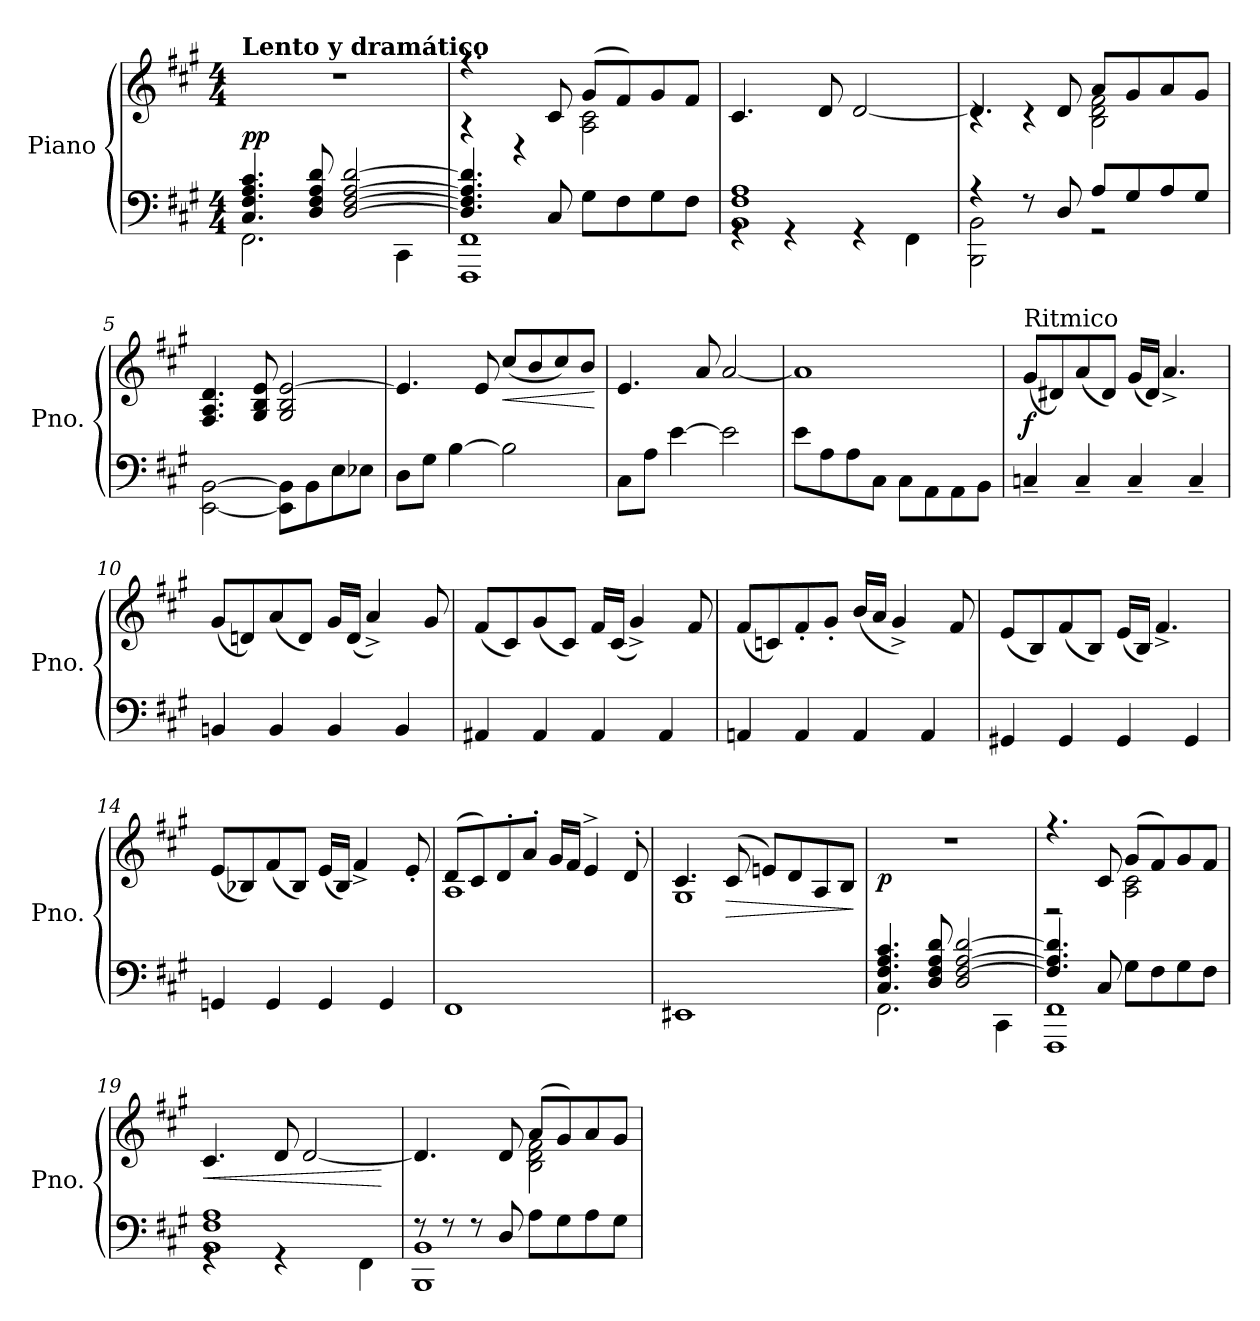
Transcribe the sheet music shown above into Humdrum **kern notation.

**kern	**kern	**dynam
*part1	*part1	*part1
*staff2	*staff1	*staff1/2
*I"Piano	*	*
*I'Pno.	*	*
*clefF4	*clefG2	*
*k[f#c#g#]	*k[f#c#g#]	*
*M4/4	*M4/4	*
*MM69	*MM69	*
=1	=1	=1
*^	*	*
!	!	!LO:TX:a:B:t=Lento y dramático	!
!	!	!	!LO:DY:a=2
4.C#/ 4.F#/ 4.A/ 4.c#/	2.FF#\	1r	pp
8D/ 8F#/ 8A/ 8d/	.	.	.
[2D/ [2F#/ [2A/ [2d/	.	.	.
.	4CC#\	.	.
=2	=2	=2	=2
*	*	*^	*
4.D/] 4.F#/] 4.A/] 4.d/]	1FFF# 1FF#	4.r	4r	.
.	.	.	4r	.
8C#/	.	8c#/	.	.
8G#\L	.	(>8g#/L	(<2A\ 2c#\	.
8F#\	.	8f#/)	.	.
8G#\)	.	8g#/	.	.
8F#\J	.	8f#/J	.	.
*	*	*v	*v	*
=3	=3	=3	=3
1BB 1F# 1A	4rGG	4.c#/	.
.	4rGG	.	.
.	.	8d/	.
.	4rGG	[2d/	.
.	4FF#\	.	.
=4	=4	=4	=4
*	*	*^	*
4r	2BBB\ 2BB\	4.d/]	4rc	.
8r	.	.	4rc	.
8D/	.	8d/	.	.
8A/L	2r	8a/L	2B\ 2d\ 2f#\	.
8G#/	.	8g#/	.	.
8A/	.	8a/	.	.
8G#/J	.	8g#/J	.	.
*v	*v	*	*	*
*	*v	*v	*
=5	=5	=5
[2EE\ [2BB\	4.F#/ 4.A/ 4.d/	.
.	8G#/ 8B/ 8e/	.
8EE\] 8BB\]L	2G#/ 2B/ [2e/	.
8BB\	.	.
8E\	.	.
8E-X\J	.	.
!!LO:LB:g=z
=6	=6	=6
8D\L	4.e/]	.
8G#\J	.	.
[4B\	.	.
.	8e/	.
!	!	!LO:HP:b
2B\]	(<8cc#/L	<
.	8b/	.
.	8cc#/)	.
.	8b/J	.
.	.	[
=7	=7	=7
8C#\L	4.e/	.
8A\J	.	.
[4e\	.	.
.	8a/	.
2e\]	[2a/	.
=8	=8	=8
8e\L	1a]	.
8A\	.	.
8A\	.	.
8C#\J	.	.
8C#\L	.	.
8AA\	.	.
8AA\	.	.
8BB\J	.	.
=9	=9	=9
!	!LO:TX:t=Ritmico	!
!	!	!LO:DY:b
4Cn~/	(<8g#/L	f
.	8d#X/)	.
4C~/	(<8a/	.
.	8d#/J)	.
4C~/	(<16g#/LL	.
.	16d#/JJ)	.
.	4.a^/	.
4C~/	.	.
=10	=10	=10
4BBn/	(<8g#/L	.
.	8dn/)	.
4BB/	(<8a/	.
.	8d/J)	.
4BB/	16g#/LL	.
.	(<16d/JJ	.
.	4a^/)	.
4BB/	.	.
.	8g#/	.
!!LO:LB:g=z
=11	=11	=11
4AA#X/	(<8f#/L	.
.	8c#/)	.
4AA#/	(<8g#/	.
.	8c#/J)	.
4AA#/	16f#/LL	.
.	(<16c#/JJ	.
.	4g#^/)	.
4AA#/	.	.
.	8f#/	.
=12	=12	=12
4AAn/	(<8f#/L	.
.	8cn/)	.
4AA/	8f#'/	.
.	8g#'/J	.
4AA/	(<16b/LL	.
.	16a/JJ	.
.	4g#^/)	.
4AA/	.	.
.	8f#/	.
=13	=13	=13
4GG#X/	(<8e/L	.
.	8B/)	.
4GG#/	(<8f#/	.
.	8B/J)	.
4GG#/	(<16e/LL	.
.	16B/JJ)	.
.	4.f#^/	.
4GG#/	.	.
=14	=14	=14
4GGn/	(<8e/L	.
.	8B-X/)	.
4GG/	(<8f#/	.
.	8B-/J)	.
4GG/	(<16e/LL	.
.	16B-/JJ)	.
.	4f#^/	.
4GG/	.	.
.	8e'/	.
!!LO:LB:g=z
=15	=15	=15
*	*^	*
1FF#	(<8d/L	1A	.
.	8c#/)	.	.
.	8d'/	.	.
.	8a'/J	.	.
.	16g#/LL	.	.
.	16f#/JJ	.	.
.	4e^/	.	.
.	8d'/	.	.
=16	=16	=16	=16
1EE#X	4.c#/	1G#	.
!	!	!	!LO:HP:b
.	(<8c#/	.	>
.	8en/L)	.	.
.	8d/	.	.
.	8A/	.	.
.	8B/J	.	.
*	*v	*v	*
.	.	]
=17	=17	=17
*^	*	*
!	!	!	!LO:DY:b
4.C#/ 4.F#/ 4.A/ 4.c#/	2.FF#\	1r	p
8D/ 8F#/ 8A/ 8d/	.	.	.
2D/ [2F#/ [2A/ [2d/	.	.	.
.	4CC#\	.	.
=18	=18	=18	=18
*	*	*^	*
4.F#/] 4.A/] 4.d/]	1FFF# 1FF#	4.r	2r	.
8C#/	.	8c#/	.	.
8G#\L	.	(>8g#/L	2A\ 2c#\	.
8F#\	.	8f#/)	.	.
8G#\	.	8g#/	.	.
8F#\J	.	8f#/J	.	.
*	*	*v	*v	*
=19	=19	=19	=19
!	!	!	!LO:HP:b
1BB 1F# 1A	4rGG	4.c#/	<
.	8ryy	.	.
.	4rGG	8d/	.
.	.	[2d/	.
.	8ryy	.	.
.	4FF#\	.	.
*v	*v	*	*
.	.	[
!!LO:LB:g=z
=20	=20	=20
*^	*^	*
8r	1BBB 1BB	4.d/]	2ryy	.
8r	.	.	.	.
8r	.	.	.	.
8D/	.	8d/	.	.
8A\L	.	(>8a/L	2B\ 2d\ 2f#\	.
8G#\	.	8g#/)	.	.
8A\	.	8a/	.	.
8G#\J	.	8g#/J	.	.
*v	*v	*	*	*
*	*v	*v	*
=	=	=
*-	*-	*-
